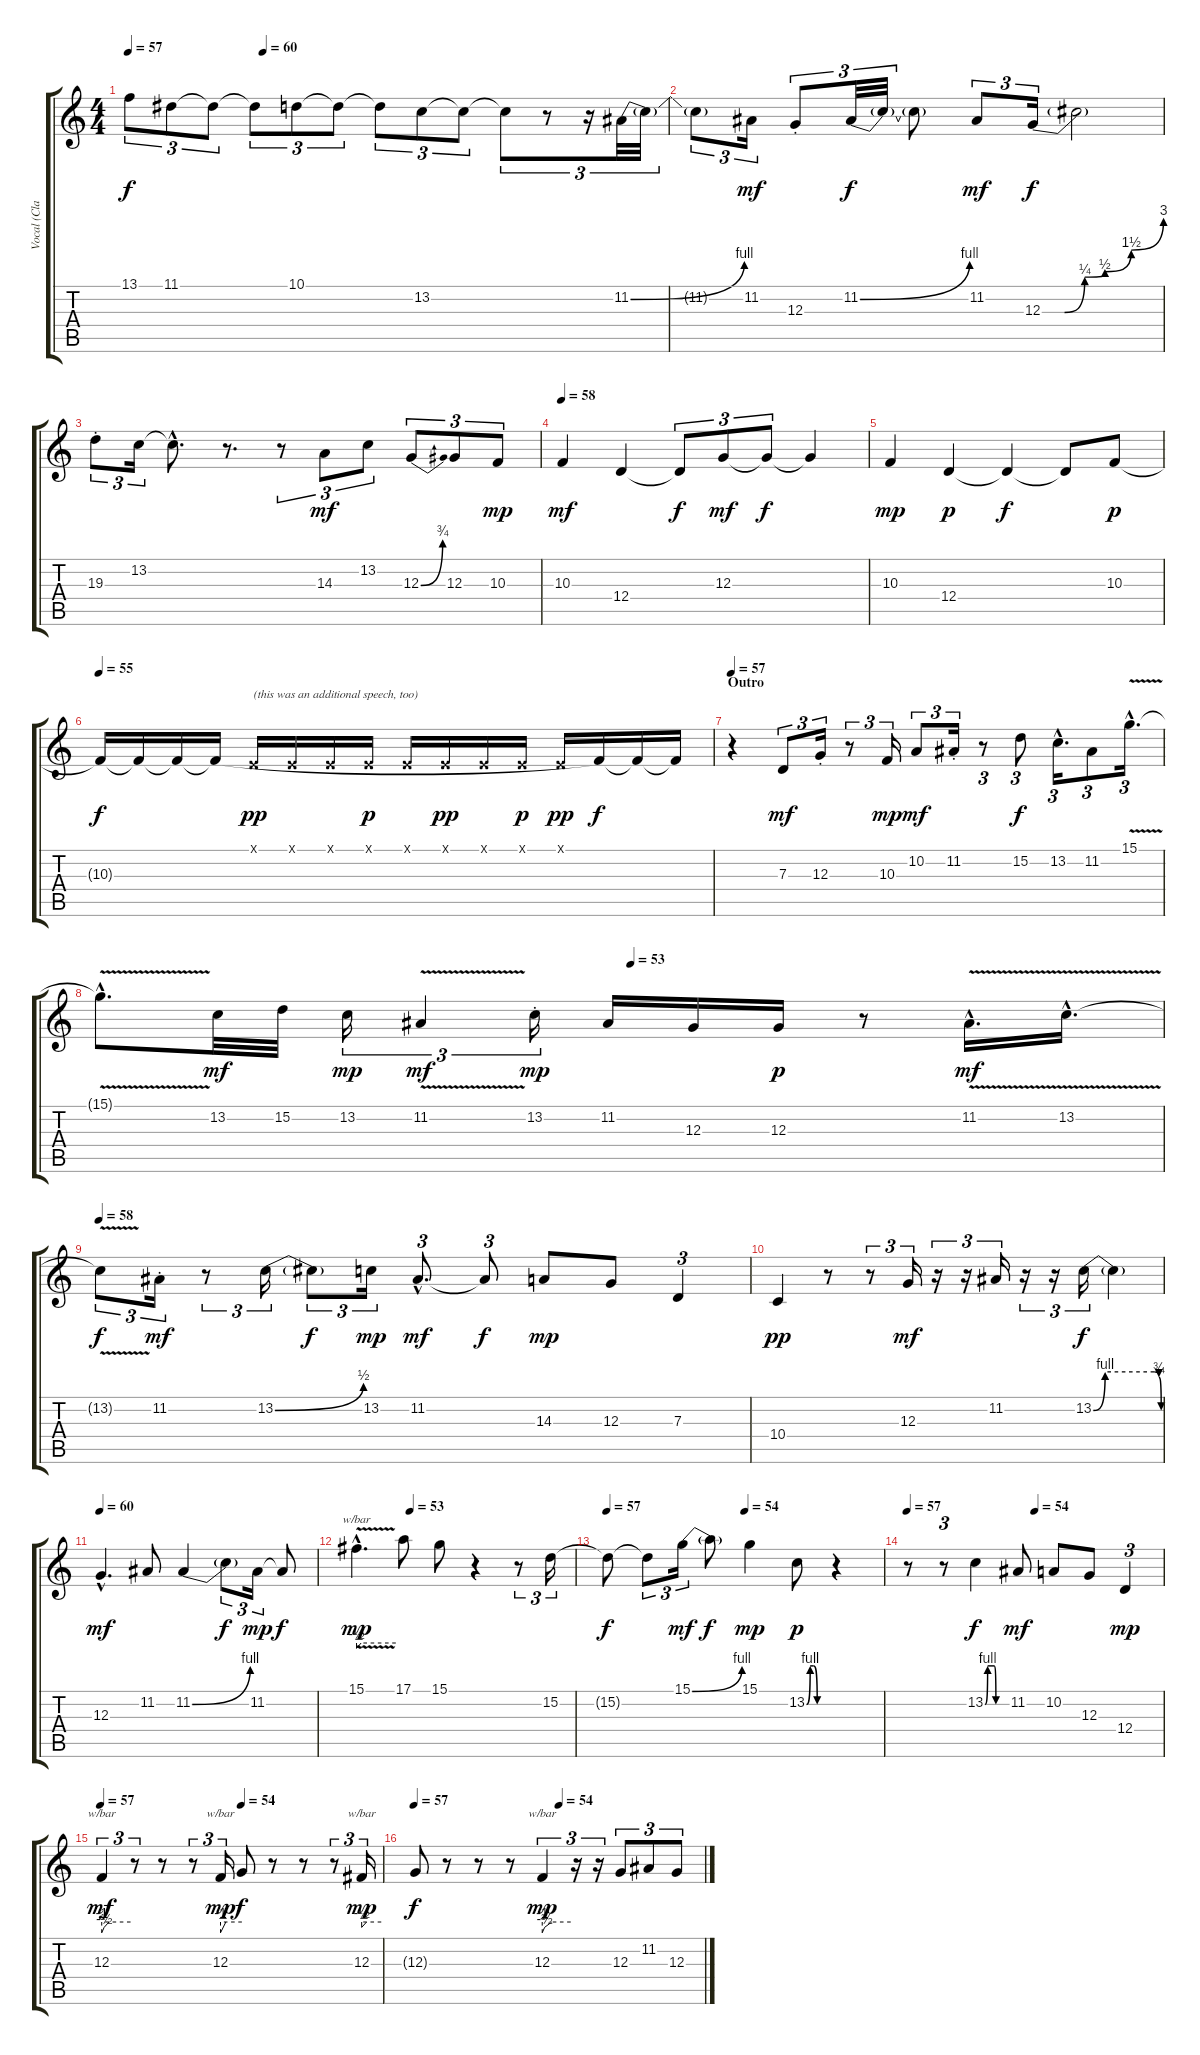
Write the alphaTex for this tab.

\track ("Vocal (Clare Torry)" "Vocal (Cla") {instrument choiraahs}
\staff {score tabs}
\tuning (E4 B3 G3 D3 A2 E2) {hide}
\ts (4 4)
\tempo 57
\tempo (60 0.25)
\clef g2
\ks c
13.1{t}.8{tu (3 2) dy f} 11.1.8{tu (3 2)} 11.1{t}.8{tu (3 2)} 11.1{t}.8{tu (3 2)} 10.1.8{tu (3 2)} 10.1{t}.8{tu (3 2)} 10.1{t}.8{tu (3 2)} 13.2.8{tu (3 2)} 13.2{t}.8{tu (3 2)} 13.2{t}.8{tu (3 2)} r.8{tu (3 2)} r.16{tu (3 2)} 11.2{be (bend 0 0 60 4)}.32{tu (3 2)} 11.2{t}.32{tu (3 2)} |
11.2{t}.8{tu (3 2)} 11.2.16{tu (3 2) dy mf} 12.3{st}.8{tu (3 2)} 11.2{be (bend 0 0 60 4)}.32{tu (3 2) dy f} 11.2{t}.32{tu (3 2)} 11.2{t}.8 11.2.8{tu (3 2) dy mf} 12.3{be (custom 0 0 11 0 21 1 31 2 44 6 60 12)}.16{tu (3 2) dy f} 12.3{t}.2 |
19.3{st}.8{tu (3 2)} 13.2.16{tu (3 2)} 13.2{hac t}.8{d} r.8{d} r.8{tu (3 2)} 14.3.8{tu (3 2) dy mf} 13.2.8{tu (3 2)} 12.3{be (bend 0 0 60 3)}.8{tu (3 2)} 12.3.8{tu (3 2)} 10.3.8{tu (3 2) dy mp} |
\tempo 58
10.3.4{dy mf} 12.4.4 12.4{t}.8{tu (3 2) dy f} 12.3.8{tu (3 2) dy mf} 12.3{t}.8{tu (3 2) dy f} 12.3{t}.4 |
10.3.4{dy mp} 12.4.4{dy p} 12.4{t}.4{dy f} 12.4{t}.8 10.3.8{dy p} |
\tempo 55
10.3{t}.16{dy f} 10.3{t}.16 10.3{t}.16 10.3{t}.16 0.1{x}.16{txt "(this was an additional speech, too)" dy pp} 0.1{x}.16 0.1{x}.16 0.1{x}.16{dy p} 0.1{x}.16 0.1{x}.16{dy pp} 0.1{x}.16 0.1{x}.16{dy p} 0.1{x}.16{dy pp} 10.3{t}.16{dy f} 10.3{t}.16 10.3{t}.16 |
\section ("" "Outro")
\tempo 57
r.4{volume 13} 7.3.8{tu (3 2) dy mf} 12.3{st}.16{tu (3 2)} r.8{tu (3 2)} 10.3.16{tu (3 2) dy mp} 10.2.8{tu (3 2) dy mf} 11.2{st}.16{tu (3 2)} r.8{tu (3 2)} 15.2.8{tu (3 2) dy f} 13.2{hac}.16{d tu (3 2)} 11.2.8{tu (3 2)} 15.1{v hac}.16{d tu (3 2)} |
\tempo (53 0.5)
15.1{hac t}.8{d} 13.2.32{dy mf} 15.2.32 13.2.16{tu (3 2) dy mp} 11.2{v}.4{tu (3 2) dy mf} 13.2{st}.16{tu (3 2) dy mp} 11.2.16 12.3.16 12.3.16{dy p} r.8 11.2{v hac}.16{d dy mf} 13.2{v hac}.16{d} |
\tempo 58
13.2{t}.8{tu (3 2) dy f} 11.2{st}.16{tu (3 2) dy mf} r.8{tu (3 2)} 13.2{be (bend 0 0 60 2)}.16{tu (3 2)} 13.2{t}.8{tu (3 2) dy f} 13.2.16{tu (3 2) dy mp} 11.2{hac}.8{d tu (3 2) dy mf} 11.2{t}.8{tu (3 2) dy f} 14.3.8{dy mp} 12.3.8 7.3.4{tu (3 2)} |
10.4.4{dy pp} r.8 r.8{tu (3 2)} 12.3.16{tu (3 2) dy mf} r.16{tu (3 2)} r.16{tu (3 2)} 11.2.16{tu (3 2)} r.16{tu (3 2)} r.16{tu (3 2)} 13.2{be (custom 0 0 10 4 52 4 56 3 58 0 60 0)}.16{tu (3 2) dy f} 13.2{t}.4 |
\tempo 60
12.3{hac}.4{d dy mf} 11.2.8 11.2{be (bend 0 0 60 4)}.4 11.2{t}.8{tu (3 2) dy f} 11.2.16{tu (3 2) dy mp} 11.2{t}.8{dy f} |
\tempo (53 0.25)
15.1{v hac}.4{d tbe (custom default 0 -2 7 0 60 0) dy mp} 17.1.8 15.1.8 r.4 r.8{tu (3 2)} 15.2.16{tu (3 2)} |
\tempo 57
\tempo (54 0.5)
15.2{t}.8{dy f} 15.2{t}.8{tu (3 2)} 15.1{be (bend 0 0 60 4)}.16{tu (3 2) dy mf} 15.1{t}.8{dy f} 15.1.4{dy mp} 13.2{be (custom 0 0 10 4 20 4 30 0 60 0)}.8{dy p} r.4 |
\tempo 57
\tempo (54 0.5)
r.8 r.8{tu (3 2)} 13.2{be (custom 0 0 7 4 25 4 30 0 60 0)}.4{dy f} 11.2.8{dy mf} 10.2.8 12.3.8 12.4.4{tu (3 2) dy mp} |
\tempo 57
\tempo (54 0.5)
12.3.4{tu (3 2) tbe (custom default 0 -4 5 -2 15 0 60 0) dy mf} r.8{tu (3 2)} r.8 r.8{tu (3 2)} 12.3.16{tu (3 2) tbe (custom default 0 -4 15 0 60 0) dy mp} 12.3{t}.8{dy f} r.8 r.8 r.8{tu (3 2)} 12.3.16{tu (3 2) tbe (custom default 0 -2 15 0 60 0) dy mp} |
\tempo 57
\tempo (54 0.5)
12.3{t}.8{dy f} r.8 r.8 r.8 12.3.4{tu (3 2) tbe (custom default 0 -4 5 -2 20 0 60 0) dy mp} r.16{tu (3 2)} r.16{tu (3 2)} 12.3.8{tu (3 2)} 11.2.8{tu (3 2)} 12.3.8{tu (3 2)}
